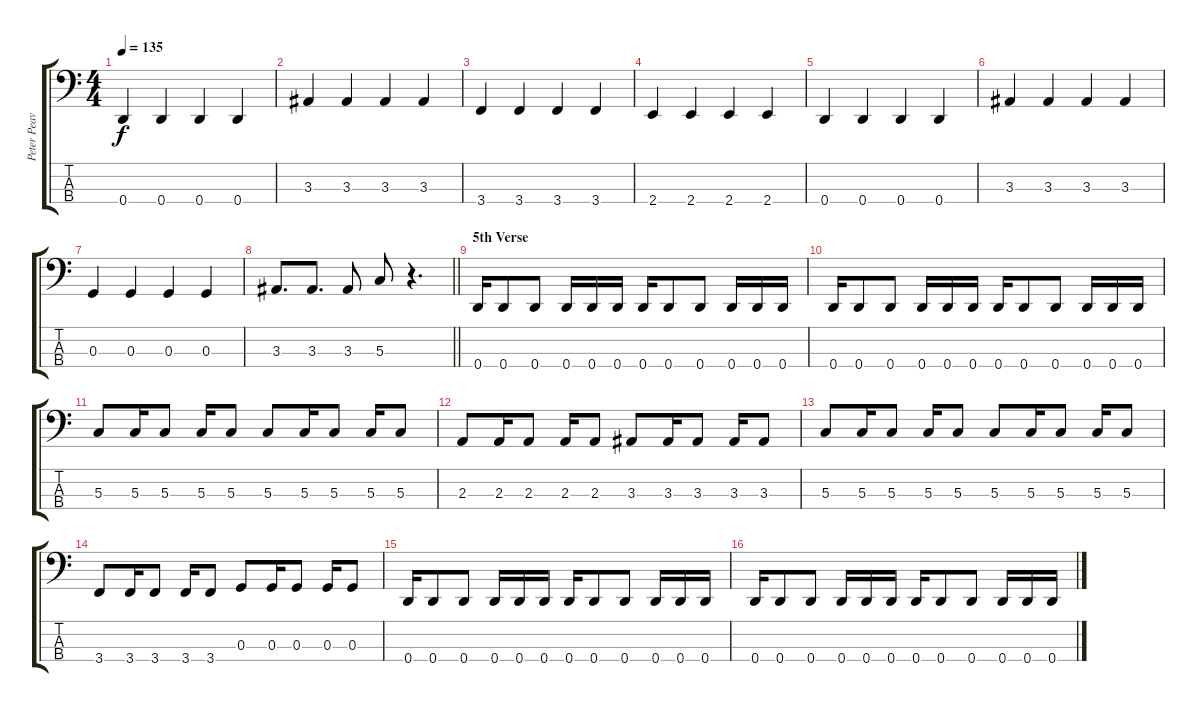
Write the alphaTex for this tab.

\track ("Peter Peavy Wagner" "Peter Peav") {instrument electricbassfinger}
\staff {score tabs}
\tuning (F2 C2 G1 D1) {hide}
\ts (4 4)
\tempo 135
\clef f4
\ks c
0.4.4{dy f} 0.4.4 0.4.4 0.4.4 |
3.3.4 3.3.4 3.3.4 3.3.4 |
3.4.4 3.4.4 3.4.4 3.4.4 |
2.4.4 2.4.4 2.4.4 2.4.4 |
0.4.4 0.4.4 0.4.4 0.4.4 |
3.3.4 3.3.4 3.3.4 3.3.4 |
0.3.4 0.3.4 0.3.4 0.3.4 |
\barLineRight lightlight
3.3.8{d} 3.3.8{d} 3.3.8 5.3.8 r.4{d} |
\section ("" "5th Verse")
0.4.16 0.4.8 0.4.8 0.4.16 0.4.16 0.4.16 0.4.16 0.4.8 0.4.8 0.4.16 0.4.16 0.4.16 |
0.4.16 0.4.8 0.4.8 0.4.16 0.4.16 0.4.16 0.4.16 0.4.8 0.4.8 0.4.16 0.4.16 0.4.16 |
5.3.8 5.3.16 5.3.8 5.3.16 5.3.8 5.3.8 5.3.16 5.3.8 5.3.16 5.3.8 |
2.3.8 2.3.16 2.3.8 2.3.16 2.3.8 3.3.8 3.3.16 3.3.8 3.3.16 3.3.8 |
5.3.8 5.3.16 5.3.8 5.3.16 5.3.8 5.3.8 5.3.16 5.3.8 5.3.16 5.3.8 |
3.4.8 3.4.16 3.4.8 3.4.16 3.4.8 0.3.8 0.3.16 0.3.8 0.3.16 0.3.8 |
0.4.16 0.4.8 0.4.8 0.4.16 0.4.16 0.4.16 0.4.16 0.4.8 0.4.8 0.4.16 0.4.16 0.4.16 |
0.4.16 0.4.8 0.4.8 0.4.16 0.4.16 0.4.16 0.4.16 0.4.8 0.4.8 0.4.16 0.4.16 0.4.16
